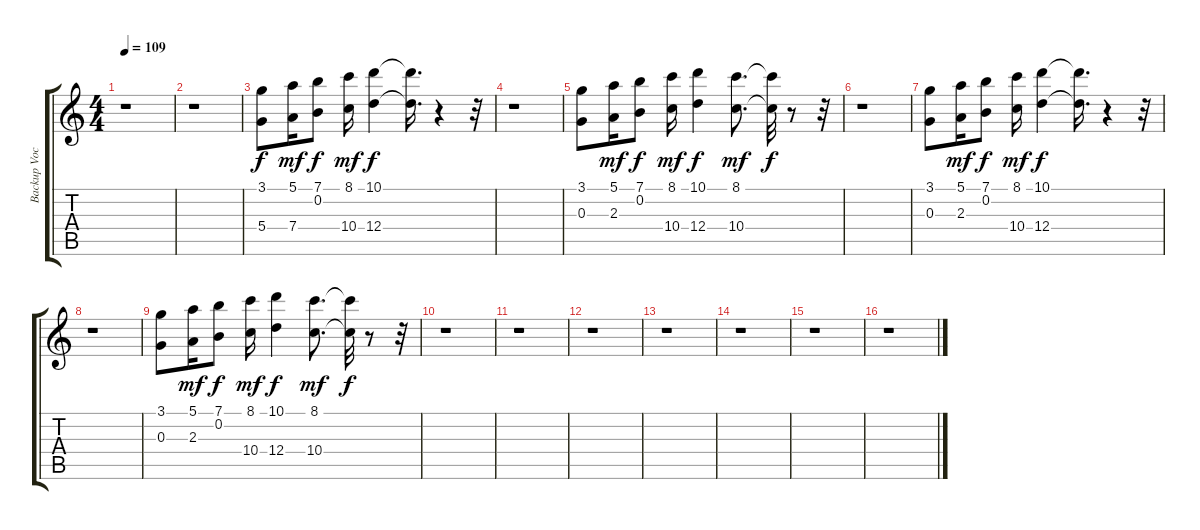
\track ("Backup Vocals" "Backup Voc") {instrument acousticguitarnylon}
\staff {score tabs}
\tuning (E4 B3 G3 D3 A2 E2) {hide}
\ts (4 4)
\tempo 109
\clef g2
\ks c
r.1{dy f} |
r.1 |
(3.1 5.4).8 (5.1 7.4).16{dy mf} (7.1 0.2).8{dy f} (8.1 10.4).16{dy mf} (10.1 12.4).4{dy f} (10.1{t} 12.4{t}).16{d} r.4 r.32 |
r.1 |
(3.1 0.3).8 (5.1 2.3).16{dy mf} (7.1 0.2).8{dy f} (8.1 10.4).16{dy mf} (10.1 12.4).4{dy f} (8.1 10.4).8{d dy mf} (8.1{t} 10.4{t}).32{dy f} r.8 r.32 |
r.1 |
(3.1 0.3).8 (5.1 2.3).16{dy mf} (7.1 0.2).8{dy f} (8.1 10.4).16{dy mf} (10.1 12.4).4{dy f} (10.1{t} 12.4{t}).16{d} r.4 r.32 |
r.1 |
(3.1 0.3).8 (5.1 2.3).16{dy mf} (7.1 0.2).8{dy f} (8.1 10.4).16{dy mf} (10.1 12.4).4{dy f} (8.1 10.4).8{d dy mf} (8.1{t} 10.4{t}).32{dy f} r.8 r.32 |
r.1 |
r.1 |
r.1 |
r.1 |
r.1 |
r.1 |
r.1
